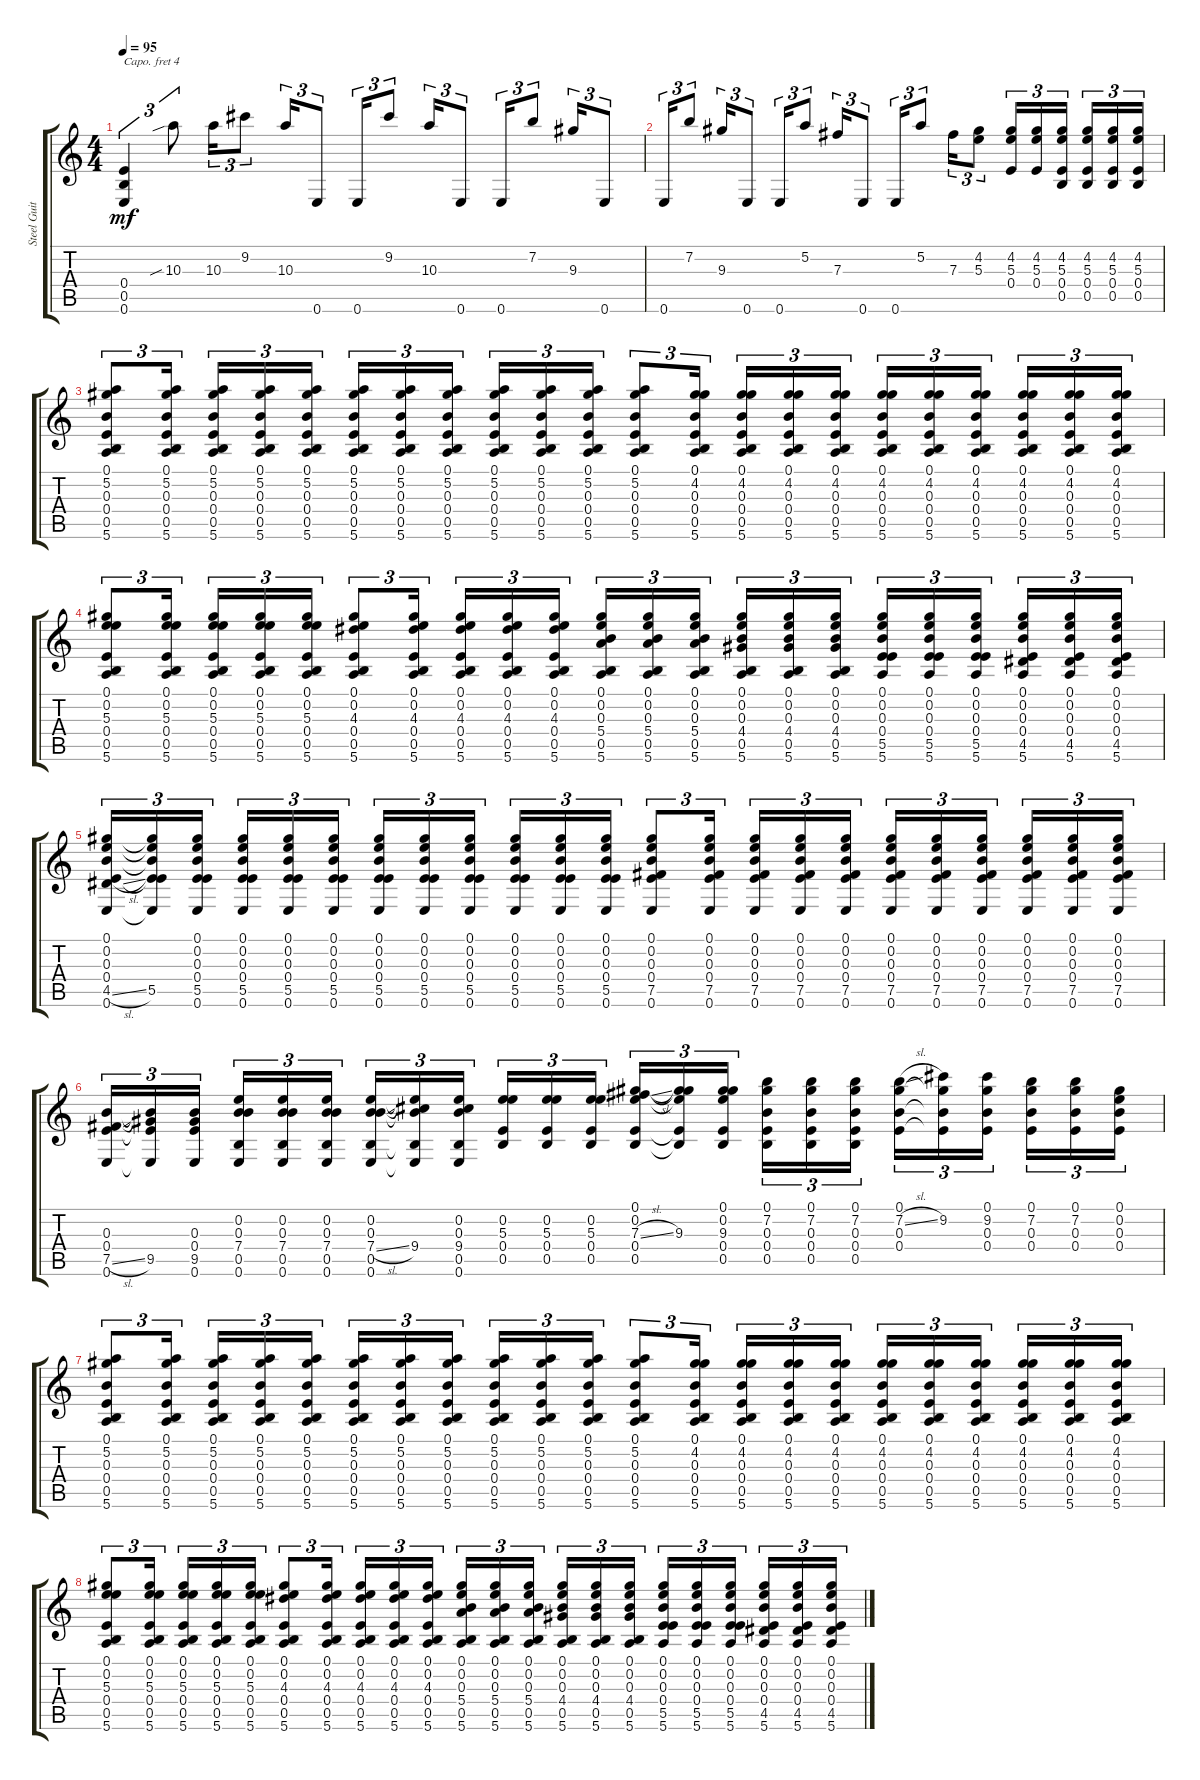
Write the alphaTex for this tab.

\track ("Steel Guitar" "Steel Guit") {instrument acousticguitarsteel}
\staff {score tabs}
\capo 4
\tuning (E4 C4 G3 C3 G2 C2) {hide}
\ts (4 4)
\tempo 95
\clef g2
\ks c
(0.4 0.5 0.6).4{tu (3 2) dy mf} 10.3{sib}.8{tu (3 2)} 10.3.16{tu (3 2)} 9.2.8{tu (3 2)} 10.3.16{tu (3 2)} 0.6.8{tu (3 2)} 0.6.16{tu (3 2)} 9.2.8{tu (3 2)} 10.3.16{tu (3 2)} 0.6.8{tu (3 2)} 0.6.16{tu (3 2)} 7.2.8{tu (3 2)} 9.3.16{tu (3 2)} 0.6.8{tu (3 2)} |
0.6.16{tu (3 2)} 7.2.8{tu (3 2)} 9.3.16{tu (3 2)} 0.6.8{tu (3 2)} 0.6.16{tu (3 2)} 5.2.8{tu (3 2)} 7.3.16{tu (3 2)} 0.6.8{tu (3 2)} 0.6.16{tu (3 2)} 5.2.8{tu (3 2)} 7.3.16{tu (3 2)} (4.2 5.3).8{tu (3 2)} (4.2 5.3 0.4).16{tu (3 2)} (4.2 5.3 0.4).16{tu (3 2)} (4.2 5.3 0.4 0.5).16{tu (3 2) beam splitsecondary} (4.2 5.3 0.4 0.5).16{tu (3 2)} (4.2 5.3 0.4 0.5).16{tu (3 2)} (4.2 5.3 0.4 0.5).16{tu (3 2)} |
(0.1 5.2 0.3 0.4 0.5 5.6).8{tu (3 2)} (0.1 5.2 0.3 0.4 0.5 5.6).16{tu (3 2) beam splitsecondary} (0.1 5.2 0.3 0.4 0.5 5.6).16{tu (3 2)} (0.1 5.2 0.3 0.4 0.5 5.6).16{tu (3 2)} (0.1 5.2 0.3 0.4 0.5 5.6).16{tu (3 2)} (0.1 5.2 0.3 0.4 0.5 5.6).16{tu (3 2)} (0.1 5.2 0.3 0.4 0.5 5.6).16{tu (3 2)} (0.1 5.2 0.3 0.4 0.5 5.6).16{tu (3 2) beam splitsecondary} (0.1 5.2 0.3 0.4 0.5 5.6).16{tu (3 2)} (0.1 5.2 0.3 0.4 0.5 5.6).16{tu (3 2)} (0.1 5.2 0.3 0.4 0.5 5.6).16{tu (3 2)} (0.1 5.2 0.3 0.4 0.5 5.6).8{tu (3 2)} (0.1 4.2 0.3 0.4 0.5 5.6).16{tu (3 2) beam splitsecondary} (0.1 4.2 0.3 0.4 0.5 5.6).16{tu (3 2)} (0.1 4.2 0.3 0.4 0.5 5.6).16{tu (3 2)} (0.1 4.2 0.3 0.4 0.5 5.6).16{tu (3 2)} (0.1 4.2 0.3 0.4 0.5 5.6).16{tu (3 2)} (0.1 4.2 0.3 0.4 0.5 5.6).16{tu (3 2)} (0.1 4.2 0.3 0.4 0.5 5.6).16{tu (3 2) beam splitsecondary} (0.1 4.2 0.3 0.4 0.5 5.6).16{tu (3 2)} (0.1 4.2 0.3 0.4 0.5 5.6).16{tu (3 2)} (0.1 4.2 0.3 0.4 0.5 5.6).16{tu (3 2)} |
(0.1 0.2 5.3 0.4 0.5 5.6).8{tu (3 2)} (0.1 0.2 5.3 0.4 0.5 5.6).16{tu (3 2) beam splitsecondary} (0.1 0.2 5.3 0.4 0.5 5.6).16{tu (3 2)} (0.1 0.2 5.3 0.4 0.5 5.6).16{tu (3 2)} (0.1 0.2 5.3 0.4 0.5 5.6).16{tu (3 2)} (0.1 0.2 4.3 0.4 0.5 5.6).8{tu (3 2)} (0.1 0.2 4.3 0.4 0.5 5.6).16{tu (3 2) beam splitsecondary} (0.1 0.2 4.3 0.4 0.5 5.6).16{tu (3 2)} (0.1 0.2 4.3 0.4 0.5 5.6).16{tu (3 2)} (0.1 0.2 4.3 0.4 0.5 5.6).16{tu (3 2)} (0.1 0.2 0.3 5.4 0.5 5.6).16{tu (3 2)} (0.1 0.2 0.3 5.4 0.5 5.6).16{tu (3 2)} (0.1 0.2 0.3 5.4 0.5 5.6).16{tu (3 2) beam splitsecondary} (0.1 0.2 0.3 4.4 0.5 5.6).16{tu (3 2)} (0.1 0.2 0.3 4.4 0.5 5.6).16{tu (3 2)} (0.1 0.2 0.3 4.4 0.5 5.6).16{tu (3 2)} (0.1 0.2 0.3 0.4 5.5 5.6).16{tu (3 2)} (0.1 0.2 0.3 0.4 5.5 5.6).16{tu (3 2)} (0.1 0.2 0.3 0.4 5.5 5.6).16{tu (3 2) beam splitsecondary} (0.1 0.2 0.3 0.4 4.5 5.6).16{tu (3 2)} (0.1 0.2 0.3 0.4 4.5 5.6).16{tu (3 2)} (0.1 0.2 0.3 0.4 4.5 5.6).16{tu (3 2)} |
(0.1 0.2 0.3 0.4 4.5{sl} 0.6).16{tu (3 2)} (0.1{t} 0.2{t} 0.3{t} 0.4{t} 5.5 0.6{t}).16{tu (3 2)} (0.1 0.2 0.3 0.4 5.5 0.6).16{tu (3 2) beam splitsecondary} (0.1 0.2 0.3 0.4 5.5 0.6).16{tu (3 2)} (0.1 0.2 0.3 0.4 5.5 0.6).16{tu (3 2)} (0.1 0.2 0.3 0.4 5.5 0.6).16{tu (3 2)} (0.1 0.2 0.3 0.4 5.5 0.6).16{tu (3 2)} (0.1 0.2 0.3 0.4 5.5 0.6).16{tu (3 2)} (0.1 0.2 0.3 0.4 5.5 0.6).16{tu (3 2) beam splitsecondary} (0.1 0.2 0.3 0.4 5.5 0.6).16{tu (3 2)} (0.1 0.2 0.3 0.4 5.5 0.6).16{tu (3 2)} (0.1 0.2 0.3 0.4 5.5 0.6).16{tu (3 2)} (0.1 0.2 0.3 0.4 7.5 0.6).8{tu (3 2)} (0.1 0.2 0.3 0.4 7.5 0.6).16{tu (3 2) beam splitsecondary} (0.1 0.2 0.3 0.4 7.5 0.6).16{tu (3 2)} (0.1 0.2 0.3 0.4 7.5 0.6).16{tu (3 2)} (0.1 0.2 0.3 0.4 7.5 0.6).16{tu (3 2)} (0.1 0.2 0.3 0.4 7.5 0.6).16{tu (3 2)} (0.1 0.2 0.3 0.4 7.5 0.6).16{tu (3 2)} (0.1 0.2 0.3 0.4 7.5 0.6).16{tu (3 2) beam splitsecondary} (0.1 0.2 0.3 0.4 7.5 0.6).16{tu (3 2)} (0.1 0.2 0.3 0.4 7.5 0.6).16{tu (3 2)} (0.1 0.2 0.3 0.4 7.5 0.6).16{tu (3 2)} |
(0.3 0.4 7.5{sl} 0.6).16{tu (3 2)} (0.3{t} 0.4{t} 9.5 0.6{t}).16{tu (3 2)} (0.3 0.4 9.5 0.6).16{tu (3 2) beam splitsecondary} (0.2 0.3 7.4 0.5 0.6).16{tu (3 2)} (0.2 0.3 7.4 0.5 0.6).16{tu (3 2)} (0.2 0.3 7.4 0.5 0.6).16{tu (3 2)} (0.2 0.3 7.4{sl} 0.5 0.6).16{tu (3 2)} (0.2{t} 0.3{t} 9.4 0.5{t} 0.6{t}).16{tu (3 2)} (0.2 0.3 9.4 0.5 0.6).16{tu (3 2) beam splitsecondary} (0.2 5.3 0.4 0.5).16{tu (3 2)} (0.2 5.3 0.4 0.5).16{tu (3 2)} (0.2 5.3 0.4 0.5).16{tu (3 2)} (0.1 0.2 7.3{sl} 0.4 0.5).16{tu (3 2)} (0.1{t} 0.2{t} 9.3 0.4{t} 0.5{t}).16{tu (3 2)} (0.1 0.2 9.3 0.4 0.5).16{tu (3 2) beam splitsecondary} (0.1 7.2 0.3 0.4 0.5).16{tu (3 2)} (0.1 7.2 0.3 0.4 0.5).16{tu (3 2)} (0.1 7.2 0.3 0.4 0.5).16{tu (3 2)} (0.1 7.2{sl} 0.3 0.4).16{tu (3 2)} (0.1{t} 9.2 0.3{t} 0.4{t}).16{tu (3 2)} (0.1 9.2 0.3 0.4).16{tu (3 2) beam splitsecondary} (0.1 7.2 0.3 0.4).16{tu (3 2)} (0.1 7.2 0.3 0.4).16{tu (3 2)} (0.1 0.2 0.3 0.4).16{tu (3 2)} |
(0.1 5.2 0.3 0.4 0.5 5.6).8{tu (3 2)} (0.1 5.2 0.3 0.4 0.5 5.6).16{tu (3 2) beam splitsecondary} (0.1 5.2 0.3 0.4 0.5 5.6).16{tu (3 2)} (0.1 5.2 0.3 0.4 0.5 5.6).16{tu (3 2)} (0.1 5.2 0.3 0.4 0.5 5.6).16{tu (3 2)} (0.1 5.2 0.3 0.4 0.5 5.6).16{tu (3 2)} (0.1 5.2 0.3 0.4 0.5 5.6).16{tu (3 2)} (0.1 5.2 0.3 0.4 0.5 5.6).16{tu (3 2) beam splitsecondary} (0.1 5.2 0.3 0.4 0.5 5.6).16{tu (3 2)} (0.1 5.2 0.3 0.4 0.5 5.6).16{tu (3 2)} (0.1 5.2 0.3 0.4 0.5 5.6).16{tu (3 2)} (0.1 5.2 0.3 0.4 0.5 5.6).8{tu (3 2)} (0.1 4.2 0.3 0.4 0.5 5.6).16{tu (3 2) beam splitsecondary} (0.1 4.2 0.3 0.4 0.5 5.6).16{tu (3 2)} (0.1 4.2 0.3 0.4 0.5 5.6).16{tu (3 2)} (0.1 4.2 0.3 0.4 0.5 5.6).16{tu (3 2)} (0.1 4.2 0.3 0.4 0.5 5.6).16{tu (3 2)} (0.1 4.2 0.3 0.4 0.5 5.6).16{tu (3 2)} (0.1 4.2 0.3 0.4 0.5 5.6).16{tu (3 2) beam splitsecondary} (0.1 4.2 0.3 0.4 0.5 5.6).16{tu (3 2)} (0.1 4.2 0.3 0.4 0.5 5.6).16{tu (3 2)} (0.1 4.2 0.3 0.4 0.5 5.6).16{tu (3 2)} |
(0.1 0.2 5.3 0.4 0.5 5.6).8{tu (3 2)} (0.1 0.2 5.3 0.4 0.5 5.6).16{tu (3 2) beam splitsecondary} (0.1 0.2 5.3 0.4 0.5 5.6).16{tu (3 2)} (0.1 0.2 5.3 0.4 0.5 5.6).16{tu (3 2)} (0.1 0.2 5.3 0.4 0.5 5.6).16{tu (3 2)} (0.1 0.2 4.3 0.4 0.5 5.6).8{tu (3 2)} (0.1 0.2 4.3 0.4 0.5 5.6).16{tu (3 2) beam splitsecondary} (0.1 0.2 4.3 0.4 0.5 5.6).16{tu (3 2)} (0.1 0.2 4.3 0.4 0.5 5.6).16{tu (3 2)} (0.1 0.2 4.3 0.4 0.5 5.6).16{tu (3 2)} (0.1 0.2 0.3 5.4 0.5 5.6).16{tu (3 2)} (0.1 0.2 0.3 5.4 0.5 5.6).16{tu (3 2)} (0.1 0.2 0.3 5.4 0.5 5.6).16{tu (3 2) beam splitsecondary} (0.1 0.2 0.3 4.4 0.5 5.6).16{tu (3 2)} (0.1 0.2 0.3 4.4 0.5 5.6).16{tu (3 2)} (0.1 0.2 0.3 4.4 0.5 5.6).16{tu (3 2)} (0.1 0.2 0.3 0.4 5.5 5.6).16{tu (3 2)} (0.1 0.2 0.3 0.4 5.5 5.6).16{tu (3 2)} (0.1 0.2 0.3 0.4 5.5 5.6).16{tu (3 2) beam splitsecondary} (0.1 0.2 0.3 0.4 4.5 5.6).16{tu (3 2)} (0.1 0.2 0.3 0.4 4.5 5.6).16{tu (3 2)} (0.1 0.2 0.3 0.4 4.5 5.6).16{tu (3 2)}
